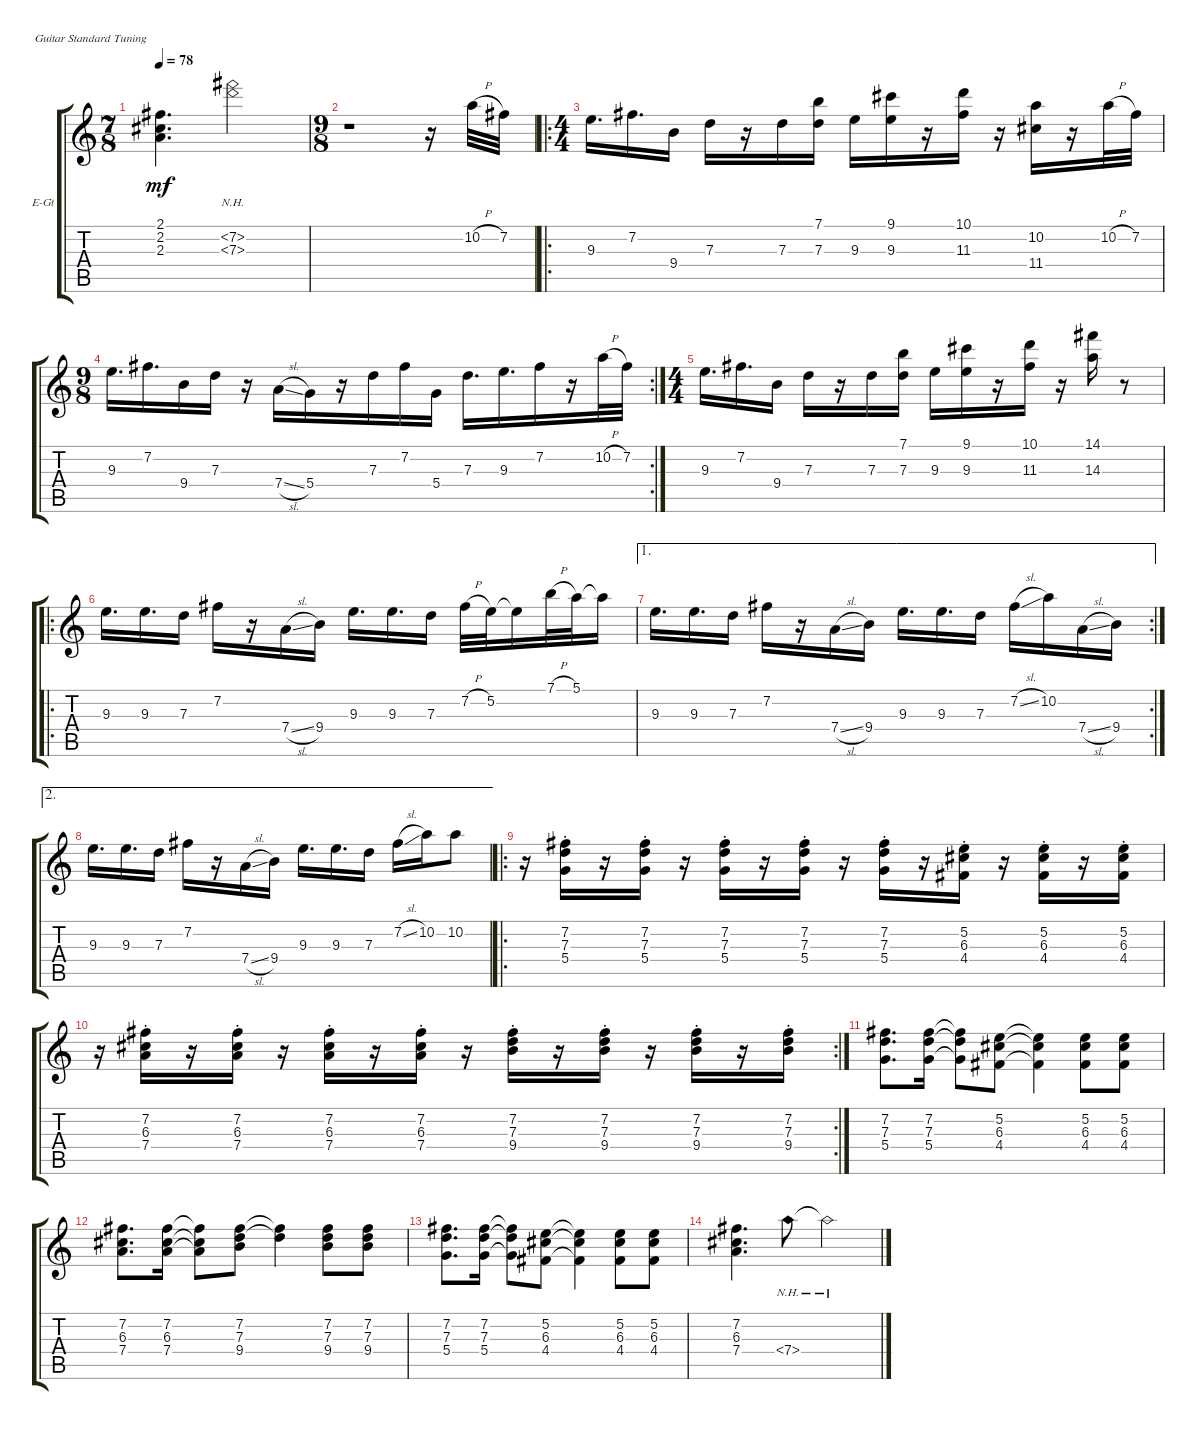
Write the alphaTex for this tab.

\defaultSystemsLayout 4
\bracketExtendMode groupsimilarinstruments
\firstSystemTrackNameOrientation horizontal
\otherSystemsTrackNameOrientation horizontal
\track ("Electric Guitar 1" "E-Gt") {solo instrument electricguitarclean}
\staff {score tabs}
\tuning (E4 B3 G3 D3 A2 E2)
\ts (7 8)
\tempo 78
\clef g2
\ks c
(2.1{t} 2.2{t} 2.3{t}).4{d dy mf} (7.3{nh} 7.2{nh}).2 |
\ts (9 8)
r.1 r.16 10.2{h}.32 7.2.32 |
\ro
\ts (4 4)
\scale
0.559427 9.3.16{d} 7.2.16{d} 9.4.16 7.3.16 r.16 7.3.16 (7.1 7.3).16 9.3.16 (9.1 9.3).16 r.16 (11.3 10.1).16 r.16 (10.2 11.4).16 r.16 10.2{h}.32 7.2.32 |
\rc 2
\ts (9 8)
\scale
0.440578 9.3.16{d} 7.2.16{d} 9.4.16 7.3.16 r.16 7.4{sl}.16 5.4.16 r.16 7.3.16 7.2.16 5.4.16 7.3.16{d} 9.3.16{d} 7.2.16 r.16 10.2{h}.32 7.2.32 |
\ts (4 4)
9.3.16{d} 7.2.16{d} 9.4.16 7.3.16 r.16 7.3.16 (7.1 7.3).16 9.3.16 (9.1 9.3).16 r.16 (11.3 10.1).16 r.16 (14.3 14.1).16 r.8 |
\ro
9.3.16{d} 9.3.16{d} 7.3.16 7.2.16 r.16 7.4{sl}.16 9.4.16 9.3.16{d} 9.3.16{d} 7.3.16 7.2{h}.32 5.2.32 5.2{t}.16 7.1{h}.32 5.1.32 5.1{t}.16 |
\ae 1
\rc 2
9.3.16{d} 9.3.16{d} 7.3.16 7.2.16 r.16 7.4{sl}.16 9.4.16 9.3.16{d} 9.3.16{d} 7.3.16 7.2{sl}.16 10.2.16 7.4{sl}.16 9.4.16 |
\ae 2
9.3.16{d} 9.3.16{d} 7.3.16 7.2.16 r.16 7.4{sl}.16 9.4.16 9.3.16{d} 9.3.16{d} 7.3.16 7.2{sl}.16 10.2.16 10.2.8 |
\ro
r.16 (5.4{st} 7.3{st} 7.2{st}).16 r.16 (5.4{st} 7.3{st} 7.2{st}).16 r.16 (5.4{st} 7.3{st} 7.2{st}).16 r.16 (5.4{st} 7.3{st} 7.2{st}).16 r.16 (5.4{st} 7.3{st} 7.2{st}).16 r.16 (4.4{st} 6.3{st} 5.2{st}).16 r.16 (4.4{st} 6.3{st} 5.2{st}).16 r.16 (4.4{st} 6.3{st} 5.2{st}).16 |
\rc 2
r.16 (7.2{st} 6.3{st} 7.4{st}).16 r.16 (7.2{st} 6.3{st} 7.4{st}).16 r.16 (7.2{st} 6.3{st} 7.4{st}).16 r.16 (7.2{st} 6.3{st} 7.4{st}).16 r.16 (7.2{st} 7.3{st} 9.4{st}).16 r.16 (7.2{st} 7.3{st} 9.4{st}).16 r.16 (7.2{st} 7.3{st} 9.4{st}).16 r.16 (7.2{st} 7.3{st} 9.4{st}).16 |
(5.4 7.3 7.2).8{d} (7.3 5.4 7.2).16 (5.4{t} 7.3{t} 7.2{t}).8 (4.4 6.3 5.2).8 (4.4{t} 6.3{t} 5.2{t}).4 (4.4 5.2 6.3).8 (4.4 5.2 6.3).8 |
(7.4 6.3 7.2).8{d} (6.3 7.4 7.2).16 (7.4{t} 6.3{t} 7.2{t}).8 (7.3 7.2 9.4).8 (7.3{t} 7.2{t}).4 (7.2 7.3 9.4).8 (7.3 7.2 9.4).8 |
(5.4 7.3 7.2).8{d} (7.3 5.4 7.2).16 (5.4{t} 7.3{t} 7.2{t}).8 (4.4 6.3 5.2).8 (4.4{t} 6.3{t} 5.2{t}).4 (4.4 5.2 6.3).8 (4.4 5.2 6.3).8 |
(7.4 6.3 7.2).4{d} 7.4{nh}.8 7.4{nh t}.2
